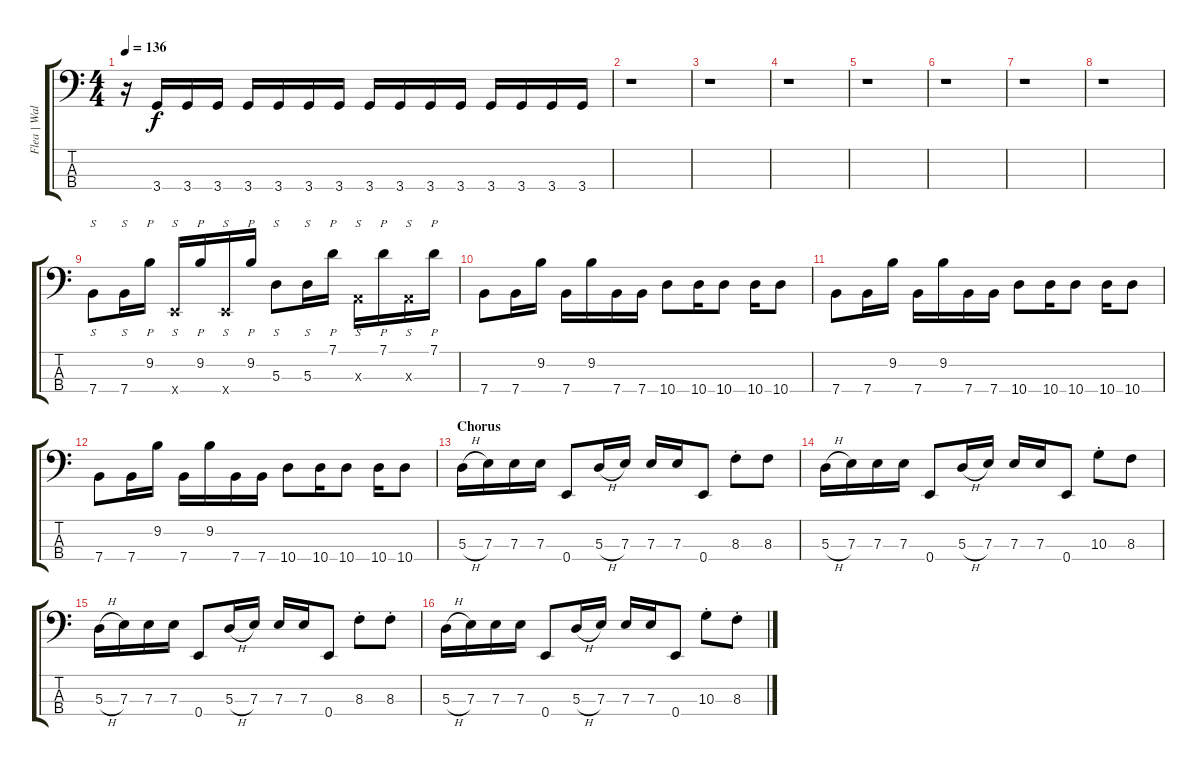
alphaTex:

\track ("Flea | Wal Mk II | Bass" "Flea | Wal") {instrument electricbassfinger}
\staff {score tabs}
\tuning (G2 D2 A1 E1) {hide}
\ts (4 4)
\tempo 136
\clef f4
\ks c
r.16{dy f} 3.4.16 3.4.16 3.4.16 3.4.16 3.4.16 3.4.16 3.4.16 3.4.16 3.4.16 3.4.16 3.4.16 3.4.16 3.4.16 3.4.16 3.4.16 |
r.1 |
r.1 |
r.1 |
r.1 |
r.1 |
r.1 |
r.1 |
7.4.8{s} 7.4.16{s} 9.2.16{p} 0.4{x}.16{s} 9.2.16{p} 0.4{x}.16{s} 9.2.16{p} 5.3.8{s} 5.3.16{s} 7.1.16{p} 0.3{x}.16{s} 7.1.16{p} 0.3{x}.16{s} 7.1.16{p} |
7.4.8 7.4.16 9.2.16 7.4.16 9.2.16 7.4.16 7.4.16 10.4.8 10.4.16 10.4.8 10.4.16 10.4.8 |
7.4.8 7.4.16 9.2.16 7.4.16 9.2.16 7.4.16 7.4.16 10.4.8 10.4.16 10.4.8 10.4.16 10.4.8 |
7.4.8 7.4.16 9.2.16 7.4.16 9.2.16 7.4.16 7.4.16 10.4.8 10.4.16 10.4.8 10.4.16 10.4.8 |
\section ("" "Chorus")
5.3{h}.16 7.3.16 7.3.16 7.3.16 0.4.8 5.3{h}.16 7.3.16 7.3.16 7.3.16 0.4.8 8.3{st}.8 8.3.8 |
5.3{h}.16 7.3.16 7.3.16 7.3.16 0.4.8 5.3{h}.16 7.3.16 7.3.16 7.3.16 0.4.8 10.3{st}.8 8.3.8 |
5.3{h}.16 7.3.16 7.3.16 7.3.16 0.4.8 5.3{h}.16 7.3.16 7.3.16 7.3.16 0.4.8 8.3{st}.8 8.3{st}.8 |
5.3{h}.16 7.3.16 7.3.16 7.3.16 0.4.8 5.3{h}.16 7.3.16 7.3.16 7.3.16 0.4.8 10.3{st}.8 8.3{st}.8
